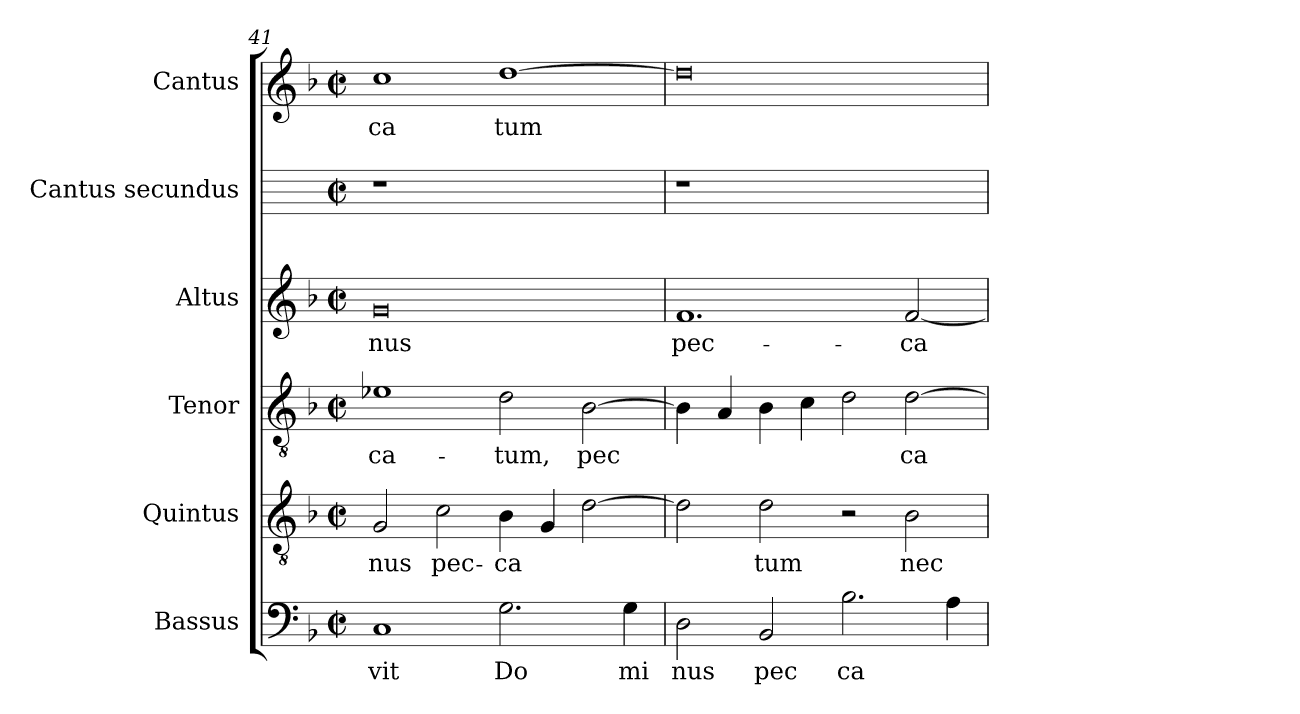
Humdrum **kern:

**kern	**text	**kern	**text	**kern	**text	**kern	**text	**kern	**kern	**text
*part6	*part6	*part5	*part5	*part4	*part4	*part3	*part3	*part2	*part1	*part1
*staff6	*staff6	*staff5	*staff5	*staff4	*staff4	*staff3	*staff3	*staff2	*staff1	*staff1
*I"Bassus	*	*I"Quintus	*	*I"Tenor	*	*I"Altus	*	*I"Cantus  secundus	*I"Cantus	*
*I'B	*	*I'Q	*	*I'T	*	*I'A	*	*	*I'C	*
*clefF4	*	*clefGv2	*	*clefGv2	*	*clefG2	*	*	*clefG2	*
*k[b-]	*	*k[b-]	*	*k[b-]	*	*k[b-]	*	*k[]	*k[b-]	*
*F:	*	*F:	*	*F:	*	*F:	*	*C:	*F:	*
*M2/2	*	*M2/2	*	*M2/2	*	*M2/2	*	*M2/2	*M2/2	*
*met(c|)	*	*met(c|)	*	*met(c|)	*	*met(c|)	*	*met(c|)	*met(c|)	*
=41	=41	=41	=41	=41	=41	=41	=41	=41	=41	=41
!	!LO:LY:b:cj	!	!LO:LY:b:cj	!	!LO:LY:b:cj	!	!LO:LY:b:cj	!	!	!LO:LY:b:cj
1C	vit	2G/	-nus	1e-	-ca-	0g	-nus	1r	1cc	ca
!	!	!	!LO:LY:b:cj	!	!	!	!	!	!	!
.	.	2c\	pec-	.	.	.	.	.	.	.
!	!LO:LY:b:cj	!	!LO:LY:b:cj	!	!LO:LY:b:cj	!	!	!	!	!LO:LY:b:cj
2.G\	Do	4B-\	-ca-	2d\	-tum,	.	.	1ryy	[>1dd	tum
!	!	!	!LO:LY:b:cj	!	!	!	!	!	!	!
.	.	4G/	--	.	.	.	.	.	.	.
!	!	!	!LO:LY:b:cj	!	!LO:LY:b:cj	!	!	!	!	!
.	.	[>2d\	--	[>2B-\	pec-	.	.	.	.	.
!	!LO:LY:b:cj	!	!	!	!	!	!	!	!	!
4G\	mi	.	.	.	.	.	.	.	.	.
=42	=42	=42	=42	=42	=42	=42	=42	=42	=42	=42
!	!LO:LY:b:cj	!	!LO:LY:b:cj	!	!LO:LY:b:cj	!	!LO:LY:b:cj	!	!	!LO:LY:b:cj
2D\	nus	2d\]	--	4B-\]	--	1.f	pec-	1r	0dd]	.
!	!	!	!	!	!LO:LY:b:cj	!	!	!	!	!
.	.	.	.	4A/	--	.	.	.	.	.
!	!LO:LY:b:cj	!	!LO:LY:b:cj	!	!LO:LY:b:cj	!	!	!	!	!
2BB-/	pec	2d\	-tum	4B-\	--	.	.	.	.	.
!	!	!	!	!	!LO:LY:b:cj	!	!	!	!	!
.	.	.	.	4c\	--	.	.	.	.	.
!	!LO:LY:b:cj	!	!	!	!LO:LY:b:cj	!	!	!	!	!
2.B-\	ca	2r	.	2d\	--	.	.	1ryy	.	.
!	!	!	!LO:LY:b:cj	!	!LO:LY:b:cj	!	!LO:LY:b:cj	!	!	!
.	.	2B-\	nec	[<2d\	-ca-	[<2f/	-ca-	.	.	.
!	!LO:LY:b:cj	!	!	!	!	!	!	!	!	!
4A\	.	.	.	.	.	.	.	.	.	.
=	=	=	=	=	=	=	=	=	=	=
*-	*-	*-	*-	*-	*-	*-	*-	*-	*-	*-
